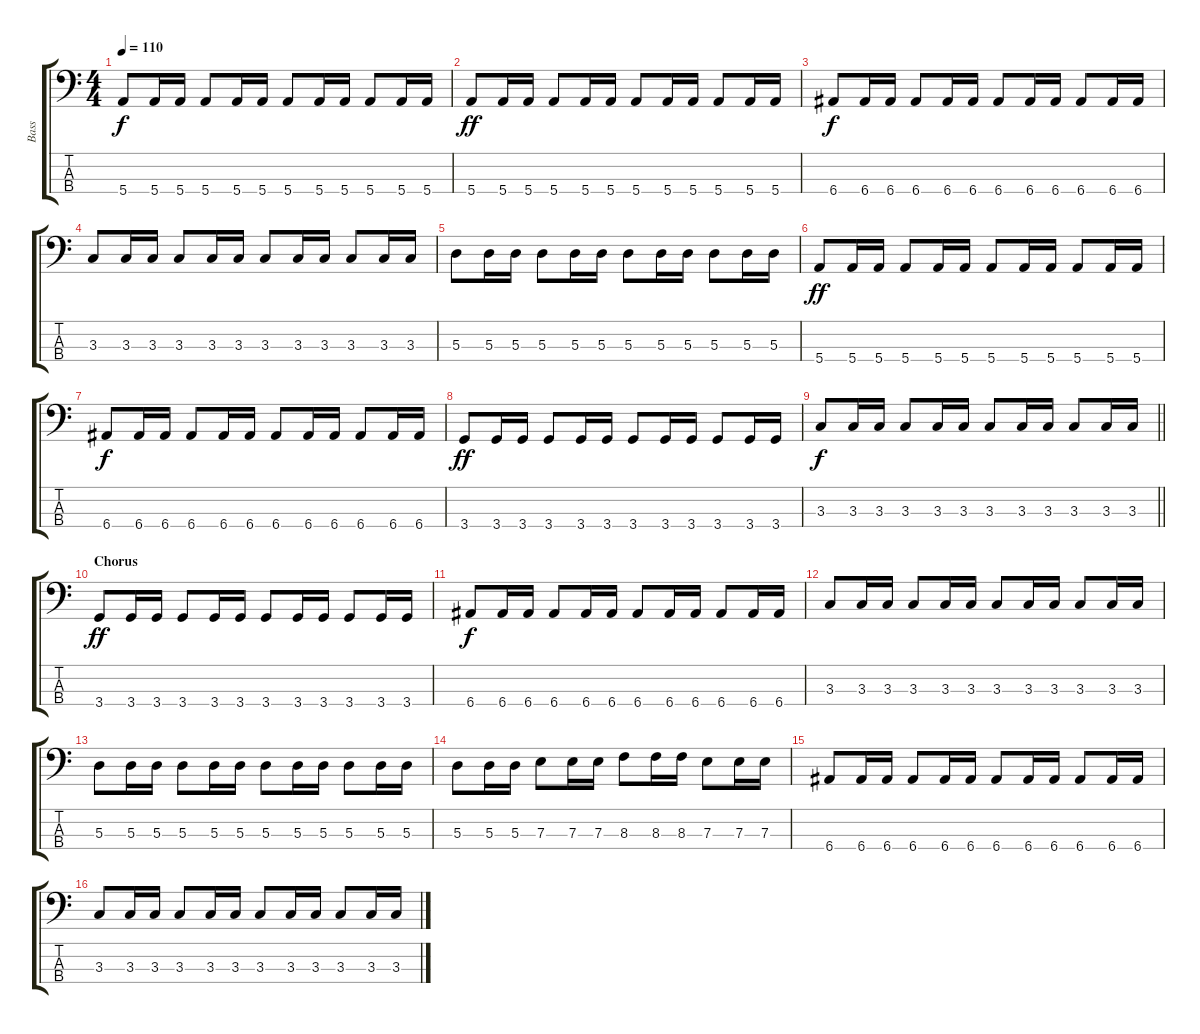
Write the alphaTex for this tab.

\track ("Bass" "Bass") {instrument electricbassfinger}
\staff {score tabs}
\tuning (G2 D2 A1 E1) {hide}
\ts (4 4)
\tempo 110
\clef f4
\ks c
5.4.8{dy f} 5.4.16 5.4.16 5.4.8 5.4.16 5.4.16 5.4.8 5.4.16 5.4.16 5.4.8 5.4.16 5.4.16 |
5.4.8{dy ff} 5.4.16 5.4.16 5.4.8 5.4.16 5.4.16 5.4.8 5.4.16 5.4.16 5.4.8 5.4.16 5.4.16 |
6.4.8{dy f} 6.4.16 6.4.16 6.4.8 6.4.16 6.4.16 6.4.8 6.4.16 6.4.16 6.4.8 6.4.16 6.4.16 |
3.3.8 3.3.16 3.3.16 3.3.8 3.3.16 3.3.16 3.3.8 3.3.16 3.3.16 3.3.8 3.3.16 3.3.16 |
5.3.8 5.3.16 5.3.16 5.3.8 5.3.16 5.3.16 5.3.8 5.3.16 5.3.16 5.3.8 5.3.16 5.3.16 |
5.4.8{dy ff} 5.4.16 5.4.16 5.4.8 5.4.16 5.4.16 5.4.8 5.4.16 5.4.16 5.4.8 5.4.16 5.4.16 |
6.4.8{dy f} 6.4.16 6.4.16 6.4.8 6.4.16 6.4.16 6.4.8 6.4.16 6.4.16 6.4.8 6.4.16 6.4.16 |
3.4.8{dy ff} 3.4.16 3.4.16 3.4.8 3.4.16 3.4.16 3.4.8 3.4.16 3.4.16 3.4.8 3.4.16 3.4.16 |
\barLineRight lightlight
3.3.8{dy f} 3.3.16 3.3.16 3.3.8 3.3.16 3.3.16 3.3.8 3.3.16 3.3.16 3.3.8 3.3.16 3.3.16 |
\section ("" "Chorus")
3.4.8{dy ff} 3.4.16 3.4.16 3.4.8 3.4.16 3.4.16 3.4.8 3.4.16 3.4.16 3.4.8 3.4.16 3.4.16 |
6.4.8{dy f} 6.4.16 6.4.16 6.4.8 6.4.16 6.4.16 6.4.8 6.4.16 6.4.16 6.4.8 6.4.16 6.4.16 |
3.3.8 3.3.16 3.3.16 3.3.8 3.3.16 3.3.16 3.3.8 3.3.16 3.3.16 3.3.8 3.3.16 3.3.16 |
5.3.8 5.3.16 5.3.16 5.3.8 5.3.16 5.3.16 5.3.8 5.3.16 5.3.16 5.3.8 5.3.16 5.3.16 |
5.3.8 5.3.16 5.3.16 7.3.8 7.3.16 7.3.16 8.3.8 8.3.16 8.3.16 7.3.8 7.3.16 7.3.16 |
6.4.8 6.4.16 6.4.16 6.4.8 6.4.16 6.4.16 6.4.8 6.4.16 6.4.16 6.4.8 6.4.16 6.4.16 |
3.3.8 3.3.16 3.3.16 3.3.8 3.3.16 3.3.16 3.3.8 3.3.16 3.3.16 3.3.8 3.3.16 3.3.16
